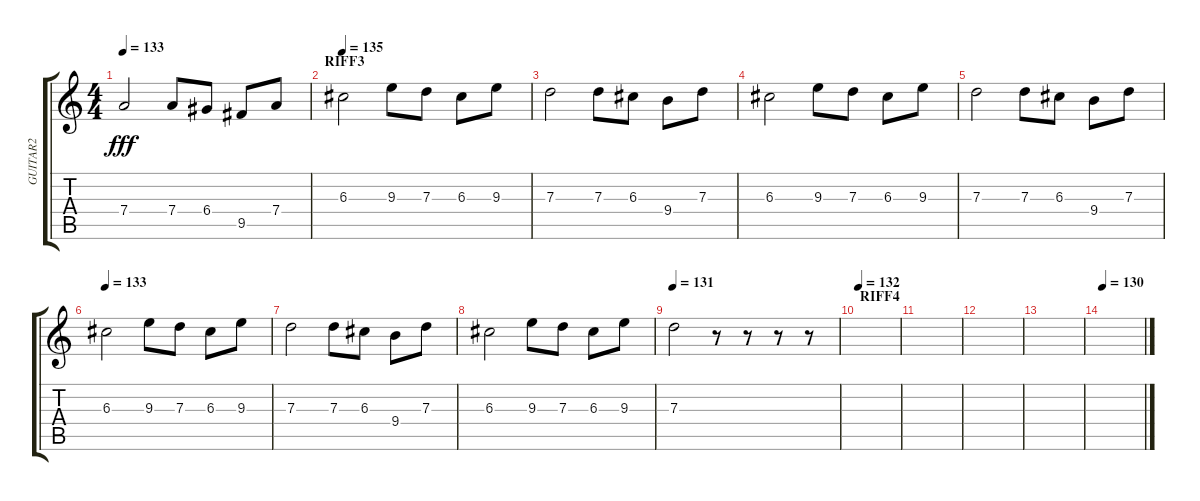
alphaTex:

\track ("GUITAR2" "GUITAR2") {instrument distortionguitar}
\staff {score tabs}
\tuning (E4 B3 G3 D3 A2 E2) {hide}
\ts (4 4)
\tempo 133
\clef g2
\ks c
7.4.2{dy fff} 7.4.8 6.4.8 9.5.8 7.4.8 |
\section ("" "RIFF3")
\tempo 135
6.3.2 9.3.8 7.3.8 6.3.8 9.3.8 |
7.3.2 7.3.8 6.3.8 9.4.8 7.3.8 |
6.3.2 9.3.8 7.3.8 6.3.8 9.3.8 |
7.3.2 7.3.8 6.3.8 9.4.8 7.3.8 |
\tempo 133
6.3.2 9.3.8 7.3.8 6.3.8 9.3.8 |
7.3.2 7.3.8 6.3.8 9.4.8 7.3.8 |
6.3.2 9.3.8 7.3.8 6.3.8 9.3.8 |
\tempo 131
7.3.2 r.8 r.8 r.8 r.8 |
\section ("" "RIFF4")
\tempo 132
|
|
|
|
\tempo 130
